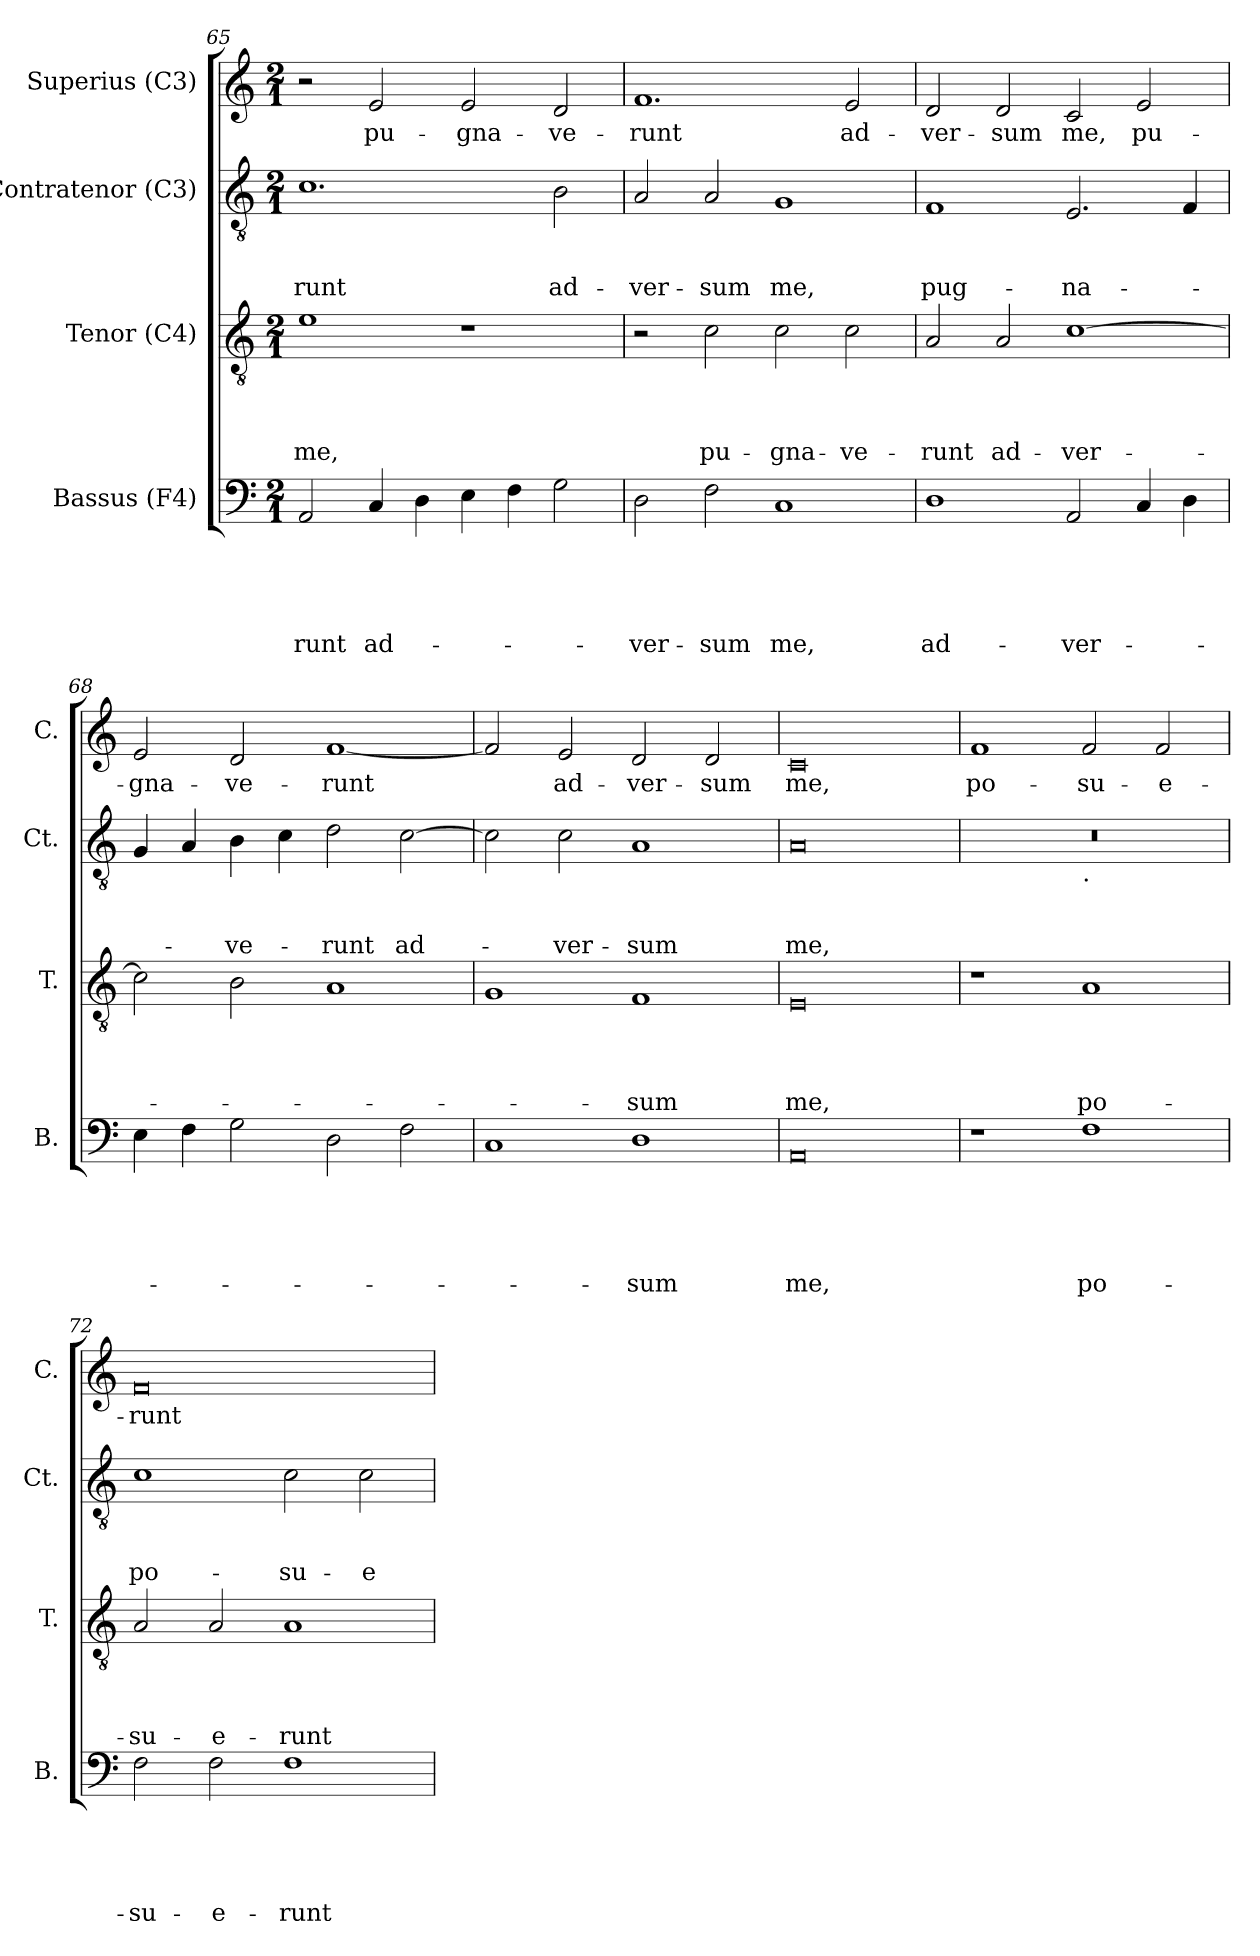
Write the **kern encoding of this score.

**kern	**text	**text	**text	**text	**text	**kern	**text	**text	**text	**text	**kern	**text	**text	**text	**kern	**text
*part4	*part4	*part4	*part4	*part4	*part4	*part3	*part3	*part3	*part3	*part3	*part2	*part2	*part2	*part2	*part1	*part1
*staff4	*staff4	*staff4	*staff4	*staff4	*staff4	*staff3	*staff3	*staff3	*staff3	*staff3	*staff2	*staff2	*staff2	*staff2	*staff1	*staff1
*I"Bassus (F4)	*	*	*	*	*	*I"Tenor (C4)	*	*	*	*	*I"Contratenor (C3)	*	*	*	*I"Superius (C3)	*
*I'B.	*	*	*	*	*	*I'T.	*	*	*	*	*I'Ct.	*	*	*	*I'C.	*
!!LO:PB:g=z
*clefF4	*	*	*	*	*	*clefGv2	*	*	*	*	*clefGv2	*	*	*	*clefG2	*
*k[]	*	*	*	*	*	*k[]	*	*	*	*	*k[]	*	*	*	*k[]	*
*C:	*	*	*	*	*	*C:	*	*	*	*	*C:	*	*	*	*C:	*
*M2/1	*	*	*	*	*	*M2/1	*	*	*	*	*M2/1	*	*	*	*M2/1	*
=65	=65	=65	=65	=65	=65	=65	=65	=65	=65	=65	=65	=65	=65	=65	=65	=65
!	!	!	!	!	!LO:LY:b	!	!	!	!	!LO:LY:b	!	!	!	!LO:LY:b	!	!
2AA/	.	.	.	.	-runt	1e	.	.	.	me,	1.c	.	.	-runt	2r	.
!	!	!	!	!	!LO:LY:b	!	!	!	!	!	!	!	!	!	!	!LO:LY:b
4C/	.	.	.	.	ad-	.	.	.	.	.	.	.	.	.	2e/	pu-
4D\	.	.	.	.	.	.	.	.	.	.	.	.	.	.	.	.
!	!	!	!	!	!	!	!	!	!	!	!	!	!	!	!	!LO:LY:b
4E\	.	.	.	.	.	1r	.	.	.	.	.	.	.	.	2e/	-gna-
4F\	.	.	.	.	.	.	.	.	.	.	.	.	.	.	.	.
!	!	!	!	!	!	!	!	!	!	!	!	!	!	!LO:LY:b	!	!LO:LY:b
2G\	.	.	.	.	.	.	.	.	.	.	2B\	.	.	ad-	2d/	-ve-
=66	=66	=66	=66	=66	=66	=66	=66	=66	=66	=66	=66	=66	=66	=66	=66	=66
!	!	!	!	!	!LO:LY:b	!	!	!	!	!	!	!	!	!LO:LY:b	!	!LO:LY:b
2D\	.	.	.	.	-ver-	2r	.	.	.	.	2A/	.	.	-ver-	1.f	-runt
!	!	!	!	!	!LO:LY:b	!	!	!	!	!LO:LY:b	!	!	!	!LO:LY:b	!	!
2F\	.	.	.	.	-sum	2c\	.	.	.	pu-	2A/	.	.	-sum	.	.
!	!	!	!	!	!LO:LY:b	!	!	!	!	!LO:LY:b	!	!	!	!LO:LY:b	!	!
1C	.	.	.	.	me,	2c\	.	.	.	-gna-	1G	.	.	me,	.	.
!	!	!	!	!	!	!	!	!	!	!LO:LY:b	!	!	!	!	!	!LO:LY:b
.	.	.	.	.	.	2c\	.	.	.	-ve-	.	.	.	.	2e/	ad-
=67	=67	=67	=67	=67	=67	=67	=67	=67	=67	=67	=67	=67	=67	=67	=67	=67
!	!	!	!	!	!LO:LY:b	!	!	!	!	!LO:LY:b	!	!	!	!LO:LY:b	!	!LO:LY:b
1D	.	.	.	.	ad-	2A/	.	.	.	-runt	1F	.	.	pug-	2d/	-ver-
!	!	!	!	!	!	!	!	!	!	!LO:LY:b	!	!	!	!	!	!LO:LY:b
.	.	.	.	.	.	2A/	.	.	.	ad-	.	.	.	.	2d/	-sum
!	!	!	!	!	!LO:LY:b	!	!	!	!	!LO:LY:b	!	!	!	!LO:LY:b	!	!LO:LY:b
2AA/	.	.	.	.	-ver-	[>1c	.	.	.	-ver-	2.E/	.	.	-na-	2c/	me,
!	!	!	!	!	!	!	!	!	!	!	!	!	!	!	!	!LO:LY:b
4C/	.	.	.	.	.	.	.	.	.	.	.	.	.	.	2e/	pu-
4D\	.	.	.	.	.	.	.	.	.	.	4F/	.	.	.	.	.
=68	=68	=68	=68	=68	=68	=68	=68	=68	=68	=68	=68	=68	=68	=68	=68	=68
!	!	!	!	!	!	!	!	!	!	!	!	!	!	!	!	!LO:LY:b
4E\	.	.	.	.	.	2c\]	.	.	.	.	4G/	.	.	.	2e/	-gna-
4F\	.	.	.	.	.	.	.	.	.	.	4A/	.	.	.	.	.
!	!	!	!	!	!	!	!	!	!	!	!	!	!	!LO:LY:b	!	!LO:LY:b
2G\	.	.	.	.	.	2B\	.	.	.	.	4B\	.	.	-ve-	2d/	-ve-
.	.	.	.	.	.	.	.	.	.	.	4c\	.	.	.	.	.
!	!	!	!	!	!	!	!	!	!	!	!	!	!	!LO:LY:b	!	!LO:LY:b
2D\	.	.	.	.	.	1A	.	.	.	.	2d\	.	.	-runt	[<1f	-runt
!	!	!	!	!	!	!	!	!	!	!	!	!	!	!LO:LY:b	!	!
2F\	.	.	.	.	.	.	.	.	.	.	[>2c\	.	.	ad-	.	.
=69	=69	=69	=69	=69	=69	=69	=69	=69	=69	=69	=69	=69	=69	=69	=69	=69
1C	.	.	.	.	.	1G	.	.	.	.	2c\]	.	.	.	2f/]	.
!	!	!	!	!	!	!	!	!	!	!	!	!	!	!LO:LY:b	!	!LO:LY:b
.	.	.	.	.	.	.	.	.	.	.	2c\	.	.	-ver-	2e/	ad-
!	!	!	!	!	!LO:LY:b	!	!	!	!	!LO:LY:b	!	!	!	!LO:LY:b	!	!LO:LY:b
1D	.	.	.	.	-sum	1F	.	.	.	-sum	1A	.	.	-sum	2d/	-ver-
!	!	!	!	!	!	!	!	!	!	!	!	!	!	!	!	!LO:LY:b
.	.	.	.	.	.	.	.	.	.	.	.	.	.	.	2d/	-sum
!!LO:LB:g=z
=70	=70	=70	=70	=70	=70	=70	=70	=70	=70	=70	=70	=70	=70	=70	=70	=70
!	!	!	!	!	!LO:LY:b	!	!	!	!	!LO:LY:b	!	!	!	!LO:LY:b	!	!LO:LY:b
0AA	.	.	.	.	me,	0E	.	.	.	me,	0A	.	.	me,	0c	me,
=71	=71	=71	=71	=71	=71	=71	=71	=71	=71	=71	=71	=71	=71	=71	=71	=71
!	!	!	!	!	!	!	!	!	!	!	!	!	!	!	!	!LO:LY:b
*	*	*	*	*	*	*	*	*	*	*	*^	*	*	*	*	*
1r	.	.	.	.	.	1r	.	.	.	.	0r	1ryy	.	.	.	1f	po-
!	!	!	!	!	!	!	!	!	!	!	!	!LO:TX:b:t=.	!	!	!	!	!
!	!	!	!	!	!LO:LY:b	!	!	!	!	!LO:LY:b	!	!	!	!	!	!	!LO:LY:b
1F	.	.	.	.	po-	1A	.	.	.	po-	.	1ryy	.	.	.	2f/	-su-
!	!	!	!	!	!	!	!	!	!	!	!	!	!	!	!	!	!LO:LY:b
.	.	.	.	.	.	.	.	.	.	.	.	.	.	.	.	2f/	-e-
=72	=72	=72	=72	=72	=72	=72	=72	=72	=72	=72	=72	=72	=72	=72	=72	=72	=72
!	!	!	!	!	!LO:LY:b	!	!	!	!	!LO:LY:b	!	!	!	!	!LO:LY:b	!	!LO:LY:b
*	*	*	*	*	*	*	*	*	*	*	*v	*v	*	*	*	*	*
2F\	.	.	.	.	-su-	2A/	.	.	.	-su-	1c	.	.	po-	0f	-runt
!	!	!	!	!	!LO:LY:b	!	!	!	!	!LO:LY:b	!	!	!	!	!	!
2F\	.	.	.	.	-e-	2A/	.	.	.	-e-	.	.	.	.	.	.
!	!	!	!	!	!LO:LY:b	!	!	!	!	!LO:LY:b	!	!	!	!LO:LY:b	!	!
1F	.	.	.	.	-runt	1A	.	.	.	-runt	2c\	.	.	-su-	.	.
!	!	!	!	!	!	!	!	!	!	!	!	!	!	!LO:LY:b	!	!
.	.	.	.	.	.	.	.	.	.	.	2c\	.	.	-e-	.	.
=	=	=	=	=	=	=	=	=	=	=	=	=	=	=	=	=
*-	*-	*-	*-	*-	*-	*-	*-	*-	*-	*-	*-	*-	*-	*-	*-	*-
